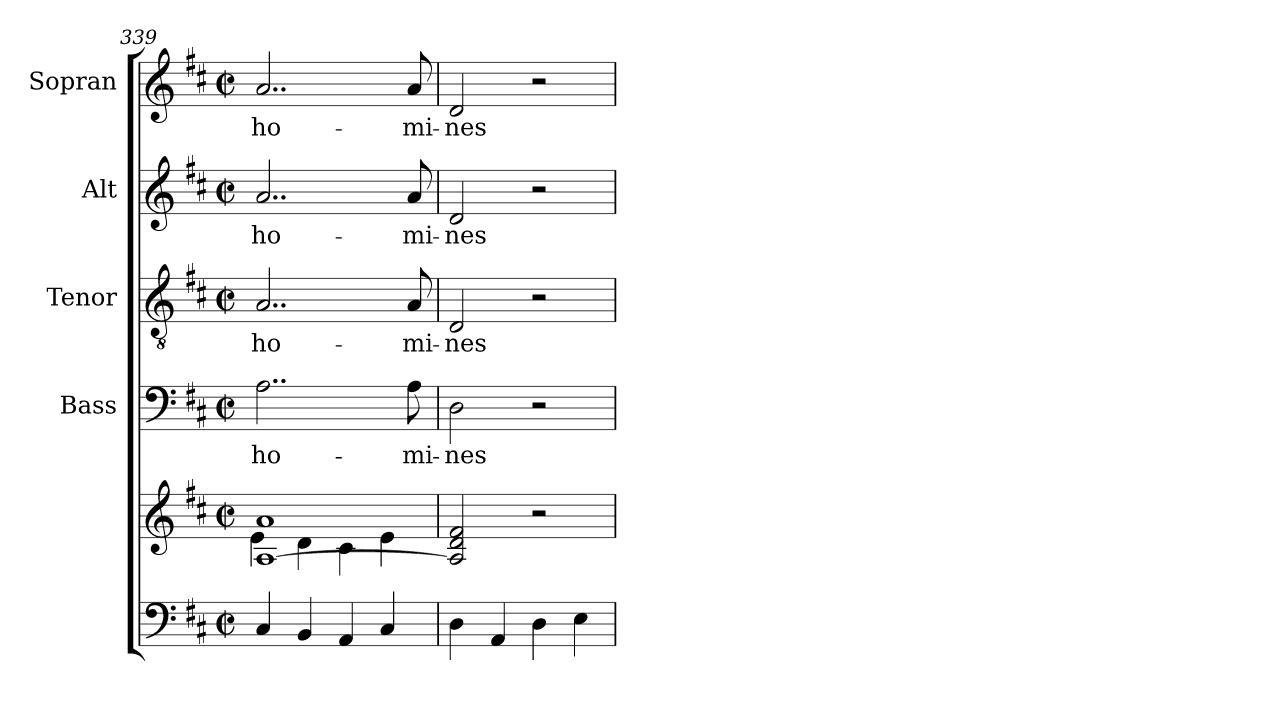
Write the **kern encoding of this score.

**kern	**kern	**kern	**text	**kern	**text	**kern	**text	**kern	**text
*part5	*part5	*part4	*part4	*part3	*part3	*part2	*part2	*part1	*part1
*staff6	*staff5	*staff4	*staff4	*staff3	*staff3	*staff2	*staff2	*staff1	*staff1
*	*	*I"Bass	*	*I"Tenor	*	*I"Alt	*	*I"Sopran	*
*	*	*I'B.	*	*I'T.	*	*I'A.	*	*I'S.	*
*clefF4	*clefG2	*clefF4	*	*clefGv2	*	*clefG2	*	*clefG2	*
*k[f#c#]	*k[f#c#]	*k[f#c#]	*	*k[f#c#]	*	*k[f#c#]	*	*k[f#c#]	*
*D:	*D:	*D:	*	*D:	*	*D:	*	*D:	*
*M2/2	*M2/2	*M2/2	*	*M2/2	*	*M2/2	*	*M2/2	*
*met(c|)	*met(c|)	*met(c|)	*	*met(c|)	*	*met(c|)	*	*met(c|)	*
=339	=339	=339	=339	=339	=339	=339	=339	=339	=339
*	*^	*	*	*	*	*	*	*	*
!	!	!	!	!LO:LY:b	!	!LO:LY:b	!	!LO:LY:b	!	!LO:LY:b
4C#/	[<1A 1a	4e\	2..A\	ho-	2..A/	ho-	2..a/	ho-	2..a/	ho-
4BB/	.	4d\	.	.	.	.	.	.	.	.
4AA/	.	4c#\	.	.	.	.	.	.	.	.
4C#/	.	4e\	.	.	.	.	.	.	.	.
!	!	!	!	!LO:LY:b	!	!LO:LY:b	!	!LO:LY:b	!	!LO:LY:b
.	.	.	8A\	-mi-	8A/	-mi-	8a/	-mi-	8a/	-mi-
*	*v	*v	*	*	*	*	*	*	*	*
=340	=340	=340	=340	=340	=340	=340	=340	=340	=340
!	!	!	!LO:LY:b	!	!LO:LY:b	!	!LO:LY:b	!	!LO:LY:b
4D\	2A/] 2d/ 2f#/	2D\	-nes	2D/	-nes	2d/	-nes	2d/	-nes
4AA/	.	.	.	.	.	.	.	.	.
4D\	2r	2r	.	2r	.	2r	.	2r	.
4E\	.	.	.	.	.	.	.	.	.
=	=	=	=	=	=	=	=	=	=
*-	*-	*-	*-	*-	*-	*-	*-	*-	*-
